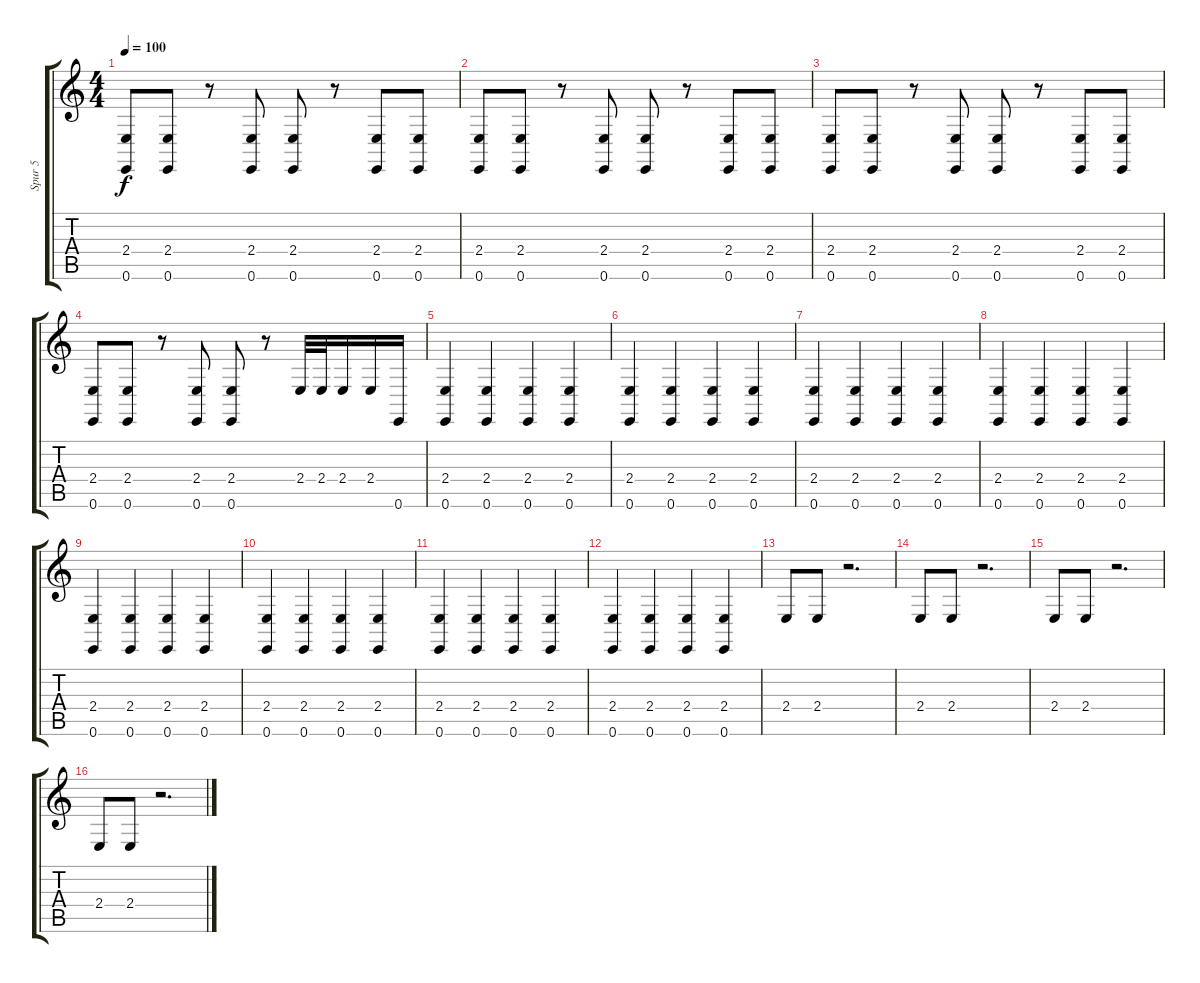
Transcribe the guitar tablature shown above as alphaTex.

\track ("Spur 5" "Spur 5") {instrument timpani}
\staff {score tabs}
\tuning (E4 B3 G3 D3 A2 E2) {hide}
\ts (4 4)
\tempo 100
\clef g2
\ks c
(2.4 0.6).8{dy f} (2.4 0.6).8 r.8 (2.4 0.6).8 (2.4 0.6).8 r.8 (2.4 0.6).8 (2.4 0.6).8 |
(2.4 0.6).8 (2.4 0.6).8 r.8 (2.4 0.6).8 (2.4 0.6).8 r.8 (2.4 0.6).8 (2.4 0.6).8 |
(2.4 0.6).8 (2.4 0.6).8 r.8 (2.4 0.6).8 (2.4 0.6).8 r.8 (2.4 0.6).8 (2.4 0.6).8 |
(2.4 0.6).8 (2.4 0.6).8 r.8 (2.4 0.6).8 (2.4 0.6).8 r.8 2.4.32 2.4.32 2.4.16 2.4.16 0.6.16 |
(2.4 0.6).4 (2.4 0.6).4 (2.4 0.6).4 (2.4 0.6).4 |
(2.4 0.6).4 (2.4 0.6).4 (2.4 0.6).4 (2.4 0.6).4 |
(2.4 0.6).4 (2.4 0.6).4 (2.4 0.6).4 (2.4 0.6).4 |
(2.4 0.6).4 (2.4 0.6).4 (2.4 0.6).4 (2.4 0.6).4 |
(2.4 0.6).4 (2.4 0.6).4 (2.4 0.6).4 (2.4 0.6).4 |
(2.4 0.6).4 (2.4 0.6).4 (2.4 0.6).4 (2.4 0.6).4 |
(2.4 0.6).4 (2.4 0.6).4 (2.4 0.6).4 (2.4 0.6).4 |
(2.4 0.6).4 (2.4 0.6).4 (2.4 0.6).4 (2.4 0.6).4 |
2.4.8 2.4.8 r.2{d} |
2.4.8 2.4.8 r.2{d} |
2.4.8 2.4.8 r.2{d} |
2.4.8 2.4.8 r.2{d}
